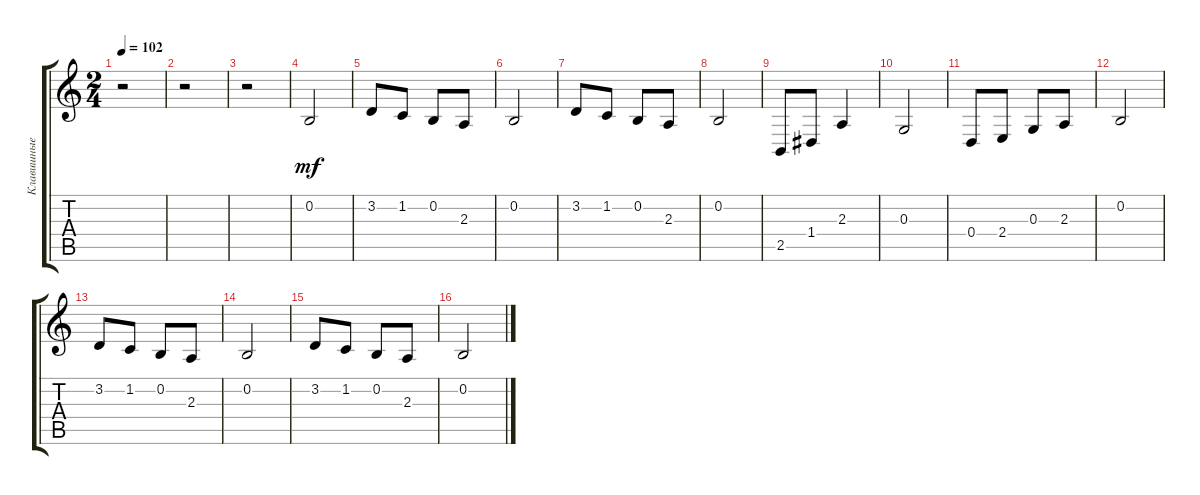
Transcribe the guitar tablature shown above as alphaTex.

\track ("Клавишные" "Клавишные") {instrument stringensemble1}
\staff {score tabs}
\tuning (E4 B3 G3 D3 A2 E2) {hide}
\ts (2 4)
\tempo 102
\clef g2
\ks c
r.2{dy mf} |
r.2 |
r.2 |
0.2.2 |
3.2.8 1.2.8 0.2.8 2.3.8 |
0.2.2 |
3.2.8 1.2.8 0.2.8 2.3.8 |
0.2.2 |
2.5.8 1.4.8 2.3.4 |
0.3.2 |
0.4.8 2.4.8 0.3.8 2.3.8 |
0.2.2 |
3.2.8 1.2.8 0.2.8 2.3.8 |
0.2.2 |
3.2.8 1.2.8 0.2.8 2.3.8 |
0.2.2
